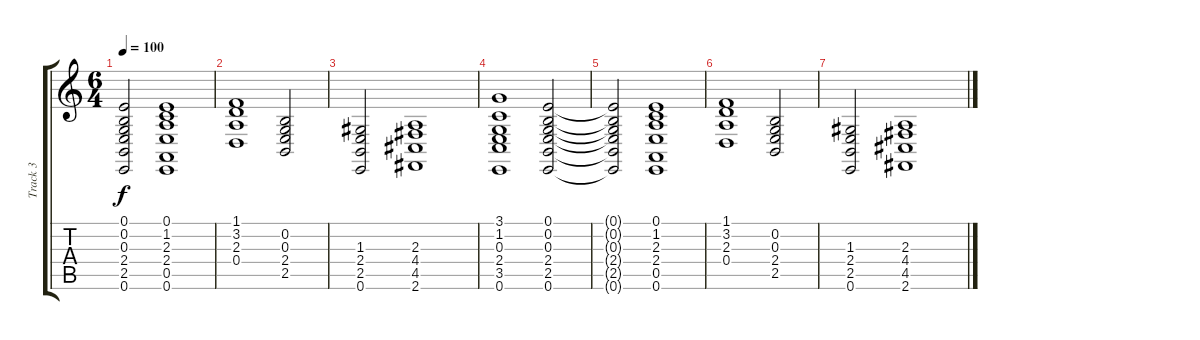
\track ("Track 3" "Track 3") {instrument synthstrings1}
\staff {score tabs}
\tuning (E4 B3 G3 D3 A2 E2) {hide}
\ts (6 4)
\tempo 100
\clef g2
\ks c
(0.1{t} 0.2{t} 0.3{t} 2.4{t} 2.5{t} 0.6{t}).2{dy f} (0.1 1.2 2.3 2.4 0.5 0.6).1 |
(1.1 3.2 2.3 0.4).1 (0.2 0.3 2.4 2.5).2 |
(1.3 2.4 2.5 0.6).2 (2.3 4.4 4.5 2.6).1 |
(3.1 1.2 0.3 2.4 3.5 0.6).1 (0.1 0.2 0.3 2.4 2.5 0.6).2 |
(0.1{t} 0.2{t} 0.3{t} 2.4{t} 2.5{t} 0.6{t}).2 (0.1 1.2 2.3 2.4 0.5 0.6).1 |
(1.1 3.2 2.3 0.4).1 (0.2 0.3 2.4 2.5).2 |
(1.3 2.4 2.5 0.6).2 (2.3 4.4 4.5 2.6).1
